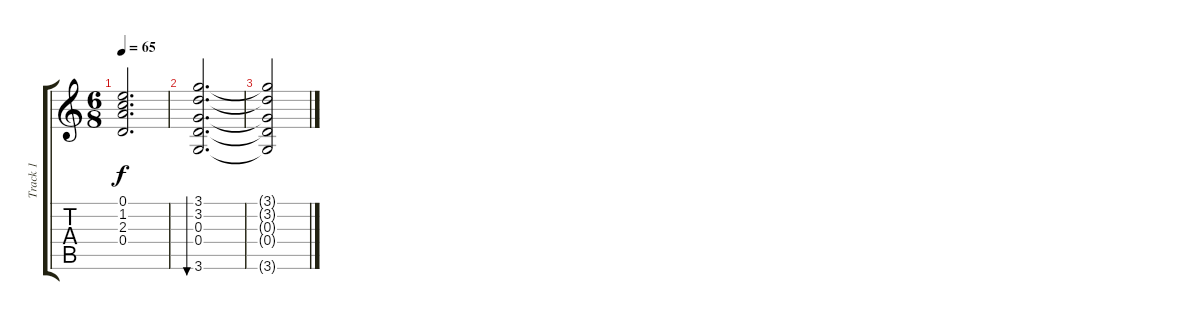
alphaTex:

\track ("Track 1" "Track 1") {instrument acousticguitarsteel}
\staff {score tabs}
\tuning (E4 B3 G3 D3 A2 E2) {hide}
\ts (6 8)
\tempo 65
\clef g2
\ks c
(0.1{t} 1.2{t} 2.3{t} 0.4{t}).2{d dy f} |
(3.1 3.2 0.3 0.4 3.6).2{d bu 240} |
(3.1{t} 3.2{t} 0.3{t} 0.4{t} 3.6{t}).2
